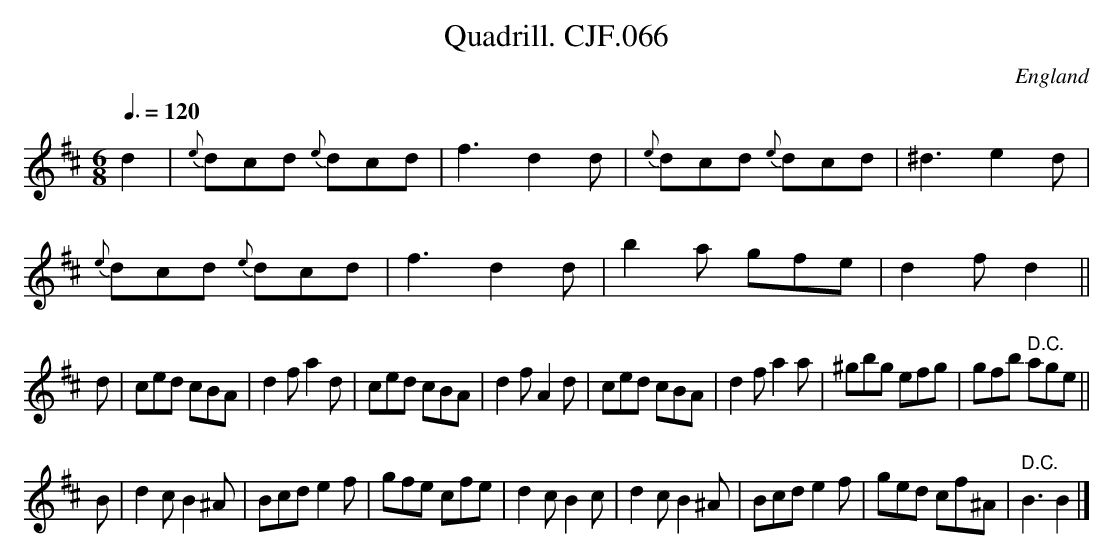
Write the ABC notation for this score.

X:1
T:Quadrill. CJF.066
L:1/8
M:6/8
O:England
Q:3/8=120
K:D
d2|{e}dcd {e}dcd|f3d2d|{e}dcd {e}dcd|^d3e2d|!\
{e}dcd {e}dcd|f3d2d|b2a gfe|d2fd2||!
d|ced cBA|d2fa2d|ced cBA|d2fA2d|\
ced cBA|d2fa2a|^gbg efg|gfb" D.C." age||!
B|d2cB2^A|Bcde2f|gfe cfe|d2cB2c|\
d2cB2^A|Bcde2f|ged cf^A|" D.C."B3B2|]
